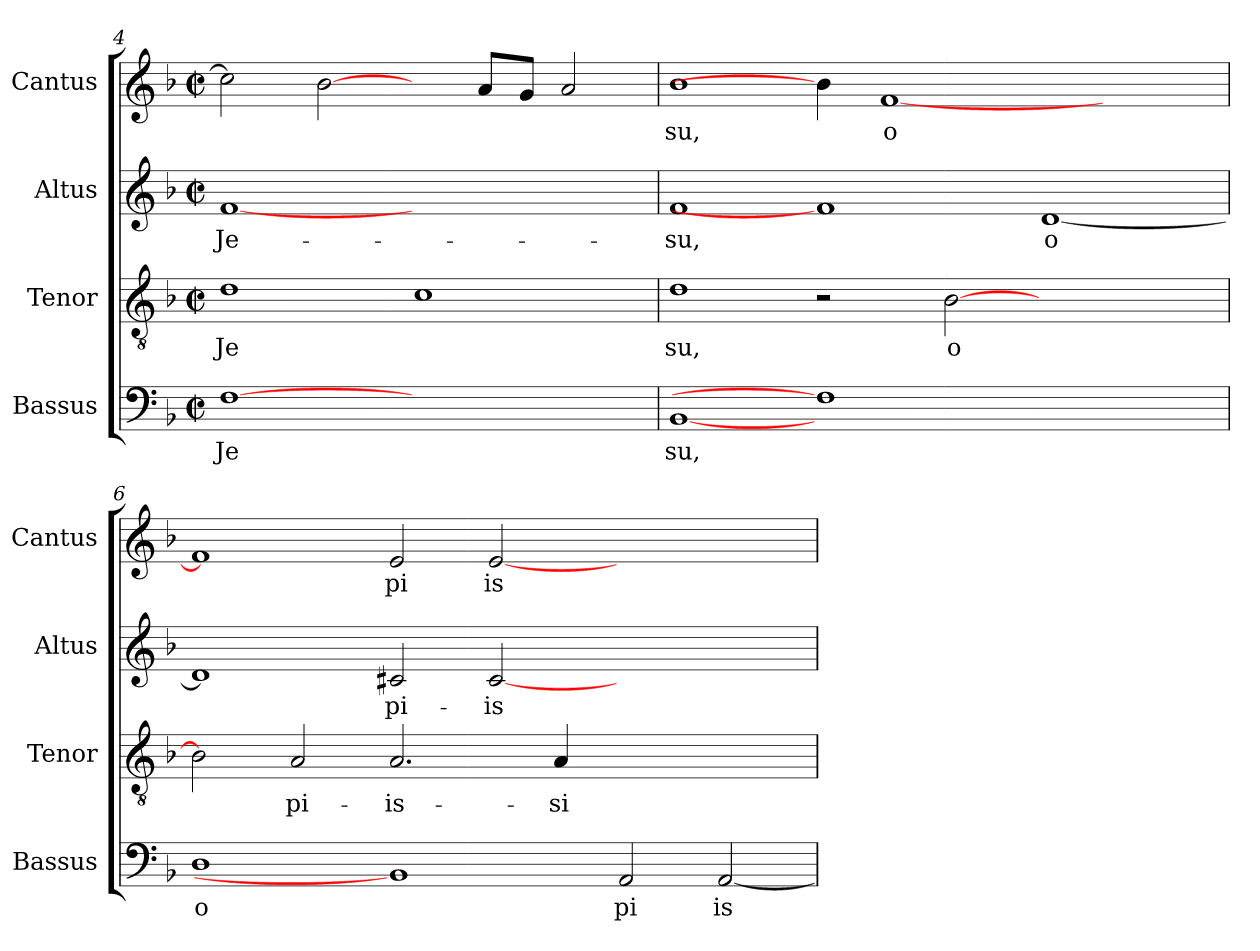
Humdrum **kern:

**kern	**text	**kern	**text	**kern	**text	**kern	**text
*part4	*part4	*part3	*part3	*part2	*part2	*part1	*part1
*staff4	*staff4	*staff3	*staff3	*staff2	*staff2	*staff1	*staff1
*I"Bassus	*	*I"Tenor	*	*I"Altus	*	*I"Cantus	*
*I'Bassus	*	*I'Tenor	*	*I'Altus	*	*I'Cantus	*
*clefF4	*	*clefGv2	*	*clefG2	*	*clefG2	*
*k[b-]	*	*k[b-]	*	*k[b-]	*	*k[b-]	*
*F:	*	*F:	*	*F:	*	*F:	*
*M2/2	*	*M2/2	*	*M2/2	*	*M2/2	*
*met(c|)	*	*met(c|)	*	*met(c|)	*	*met(c|)	*
=4	=4	=4	=4	=4	=4	=4	=4
!	!LO:LY:b:cj	!	!LO:LY:b:cj	!	!LO:LY:b:cj	!	!LO:LY:b:cj
[1F	Je	1d	Je-	[1f	Je-	2cc\]	.
!	!	!	!	!	!	!	!LO:LY:b:cj
.	.	.	.	.	.	[2b-\	.
!	!	!	!LO:LY:b:cj	!	!	!	!
1ryy	.	1c	--	1ryy	.	4ryy	.
!	!	!	!	!	!	!	!LO:LY:b:cj
.	.	.	.	.	.	8a/L	.
!	!	!	!	!	!	!	!LO:LY:b:cj
.	.	.	.	.	.	8g/J	.
!	!	!	!	!	!	!	!LO:LY:b:cj
.	.	.	.	.	.	2a/	.
=5	=5	=5	=5	=5	=5	=5	=5
!	!LO:LY:b:cj	!	!LO:LY:b:cj	!	!LO:LY:b:cj	!	!LO:LY:b:cj
[1BB-	su,	1d	-su,	1f	-su,	1b-	su,
1F]	.	2r	.	1f]	.	4b-\]	.
!	!	!	!	!	!	!	!LO:LY:b:cj
.	.	.	.	.	.	[<1f	o
!	!	!	!LO:LY:b:cj	!	!	!	!
.	.	[>2B-\	o	.	.	.	.
!	!	!	!	!	!LO:LY:b:cj	!	!
1ryy	.	1ryy	.	[<1d	o	.	.
.	.	.	.	.	.	2.ryy	.
=6	=6	=6	=6	=6	=6	=6	=6
!	!LO:LY:b:cj	!	!LO:LY:b:cj	!	!LO:LY:b:cj	!	!LO:LY:b:cj
1D	o	2B-\]	.	1d]	.	1f]	.
!	!	!	!LO:LY:b:cj	!	!	!	!
.	.	2A/	pi-	.	.	.	.
!	!	!	!LO:LY:b:cj	!	!LO:LY:b:cj	!	!LO:LY:b:cj
1BB-]	.	2.A/	-is-	2c#X/	pi-	2e/	pi
!	!	!	!	!	!LO:LY:b:cj	!	!LO:LY:b:cj
.	.	.	.	[>2c#/	-is-	[<2e/	is
!	!	!	!LO:LY:b:cj	!	!	!	!
.	.	4A/	-si-	.	.	.	.
!	!LO:LY:b:cj	!	!	!	!	!	!
2AA/	pi	1ryy	.	1ryy	.	1ryy	.
!	!LO:LY:b:cj	!	!	!	!	!	!
[<2AA/	is	.	.	.	.	.	.
=	=	=	=	=	=	=	=
*-	*-	*-	*-	*-	*-	*-	*-
